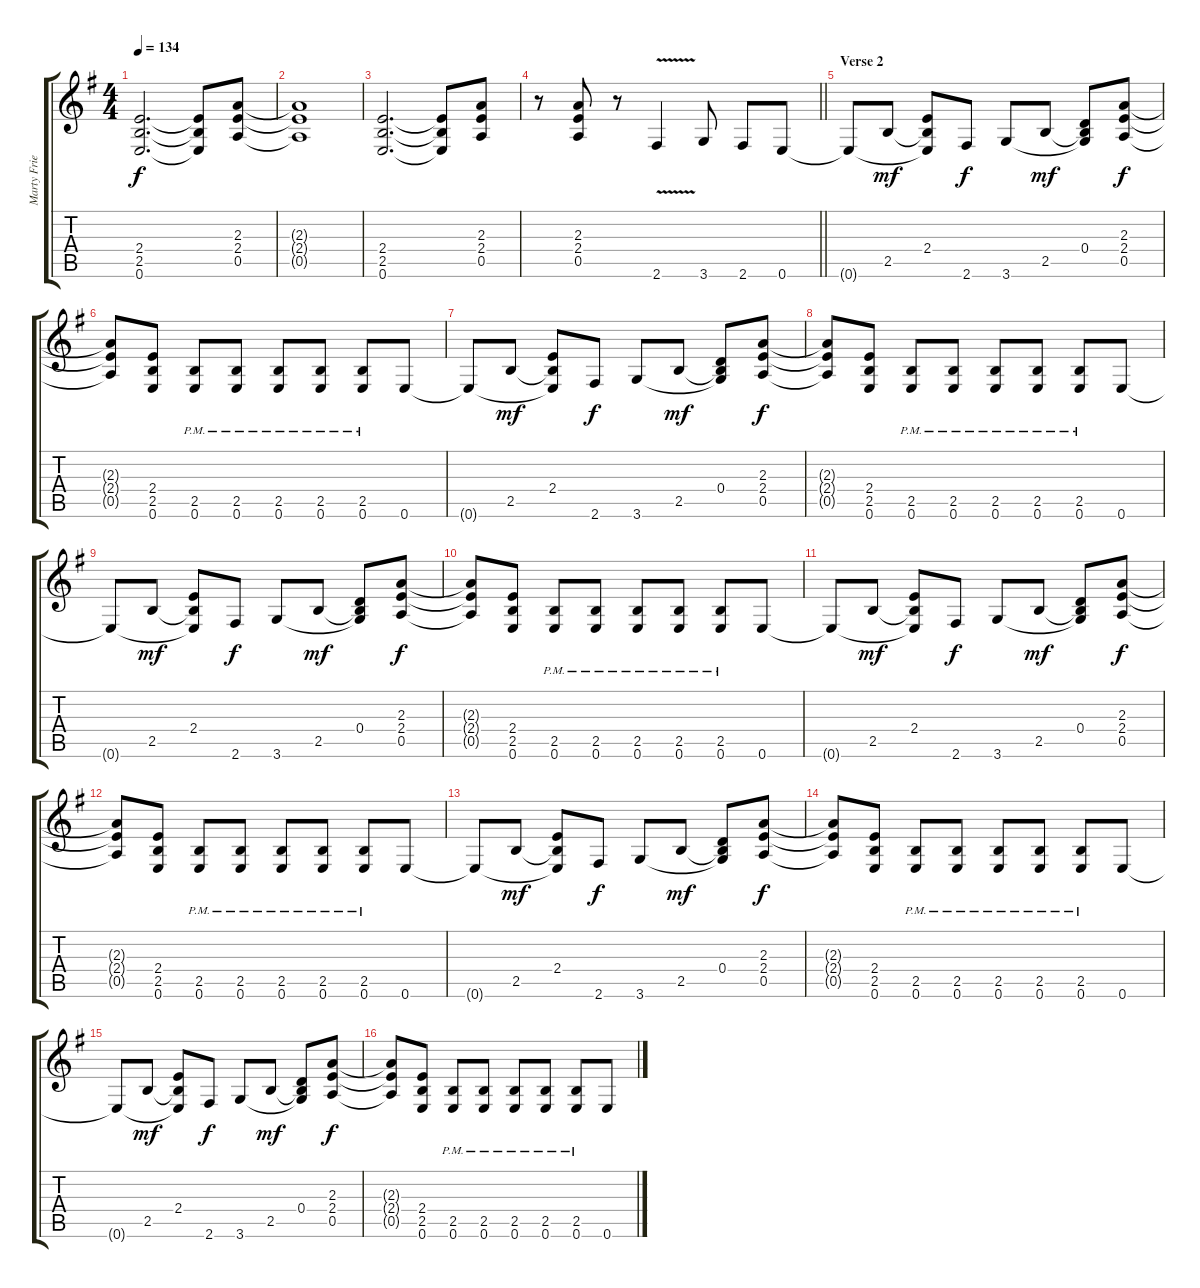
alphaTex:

\track ("Marty Friedman" "Marty Frie") {instrument overdrivenguitar}
\staff {score tabs}
\tuning (E4 B3 G3 D3 A2 E2) {hide}
\ts (4 4)
\tempo 134
\clef g2
\ks eminor
(2.4 2.5 0.6).2{d dy f} (2.4{t} 2.5{t} 0.6{t}).8 (2.3 2.4 0.5).8 |
(2.3{t} 2.4{t} 0.5{t}).1 |
(2.4 2.5 0.6).2{d} (2.4{t} 2.5{t} 0.6{t}).8 (2.3 2.4 0.5).8 |
\barLineRight lightlight
r.8 (2.3 2.4 0.5).8 r.8 2.6{v}.4 3.6.8 2.6.8 0.6.8 |
\section ("" "Verse 2")
0.6{t}.8 2.5.8{dy mf} (2.4 2.5{t} 0.6{t}).8 2.6.8{dy f} 3.6.8 2.5.8{dy mf} (0.4 2.5{t} 3.6{t}).8 (2.3 2.4 0.5).8{dy f} |
(2.3{t} 2.4{t} 0.5{t}).8 (2.4 2.5 0.6).8 (2.5{pm} 0.6{pm}).8 (2.5{pm} 0.6{pm}).8 (2.5{pm} 0.6{pm}).8 (2.5{pm} 0.6{pm}).8 (2.5{pm} 0.6{pm}).8 0.6.8 |
0.6{t}.8 2.5.8{dy mf} (2.4 2.5{t} 0.6{t}).8 2.6.8{dy f} 3.6.8 2.5.8{dy mf} (0.4 2.5{t} 3.6{t}).8 (2.3 2.4 0.5).8{dy f} |
(2.3{t} 2.4{t} 0.5{t}).8 (2.4 2.5 0.6).8 (2.5{pm} 0.6{pm}).8 (2.5{pm} 0.6{pm}).8 (2.5{pm} 0.6{pm}).8 (2.5{pm} 0.6{pm}).8 (2.5{pm} 0.6{pm}).8 0.6.8 |
0.6{t}.8 2.5.8{dy mf} (2.4 2.5{t} 0.6{t}).8 2.6.8{dy f} 3.6.8 2.5.8{dy mf} (0.4 2.5{t} 3.6{t}).8 (2.3 2.4 0.5).8{dy f} |
(2.3{t} 2.4{t} 0.5{t}).8 (2.4 2.5 0.6).8 (2.5{pm} 0.6{pm}).8 (2.5{pm} 0.6{pm}).8 (2.5{pm} 0.6{pm}).8 (2.5{pm} 0.6{pm}).8 (2.5{pm} 0.6{pm}).8 0.6.8 |
0.6{t}.8 2.5.8{dy mf} (2.4 2.5{t} 0.6{t}).8 2.6.8{dy f} 3.6.8 2.5.8{dy mf} (0.4 2.5{t} 3.6{t}).8 (2.3 2.4 0.5).8{dy f} |
(2.3{t} 2.4{t} 0.5{t}).8 (2.4 2.5 0.6).8 (2.5{pm} 0.6{pm}).8 (2.5{pm} 0.6{pm}).8 (2.5{pm} 0.6{pm}).8 (2.5{pm} 0.6{pm}).8 (2.5{pm} 0.6{pm}).8 0.6.8 |
0.6{t}.8 2.5.8{dy mf} (2.4 2.5{t} 0.6{t}).8 2.6.8{dy f} 3.6.8 2.5.8{dy mf} (0.4 2.5{t} 3.6{t}).8 (2.3 2.4 0.5).8{dy f} |
(2.3{t} 2.4{t} 0.5{t}).8 (2.4 2.5 0.6).8 (2.5{pm} 0.6{pm}).8 (2.5{pm} 0.6{pm}).8 (2.5{pm} 0.6{pm}).8 (2.5{pm} 0.6{pm}).8 (2.5{pm} 0.6{pm}).8 0.6.8 |
0.6{t}.8 2.5.8{dy mf} (2.4 2.5{t} 0.6{t}).8 2.6.8{dy f} 3.6.8 2.5.8{dy mf} (0.4 2.5{t} 3.6{t}).8 (2.3 2.4 0.5).8{dy f} |
(2.3{t} 2.4{t} 0.5{t}).8 (2.4 2.5 0.6).8 (2.5{pm} 0.6{pm}).8 (2.5{pm} 0.6{pm}).8 (2.5{pm} 0.6{pm}).8 (2.5{pm} 0.6{pm}).8 (2.5{pm} 0.6{pm}).8 0.6.8
